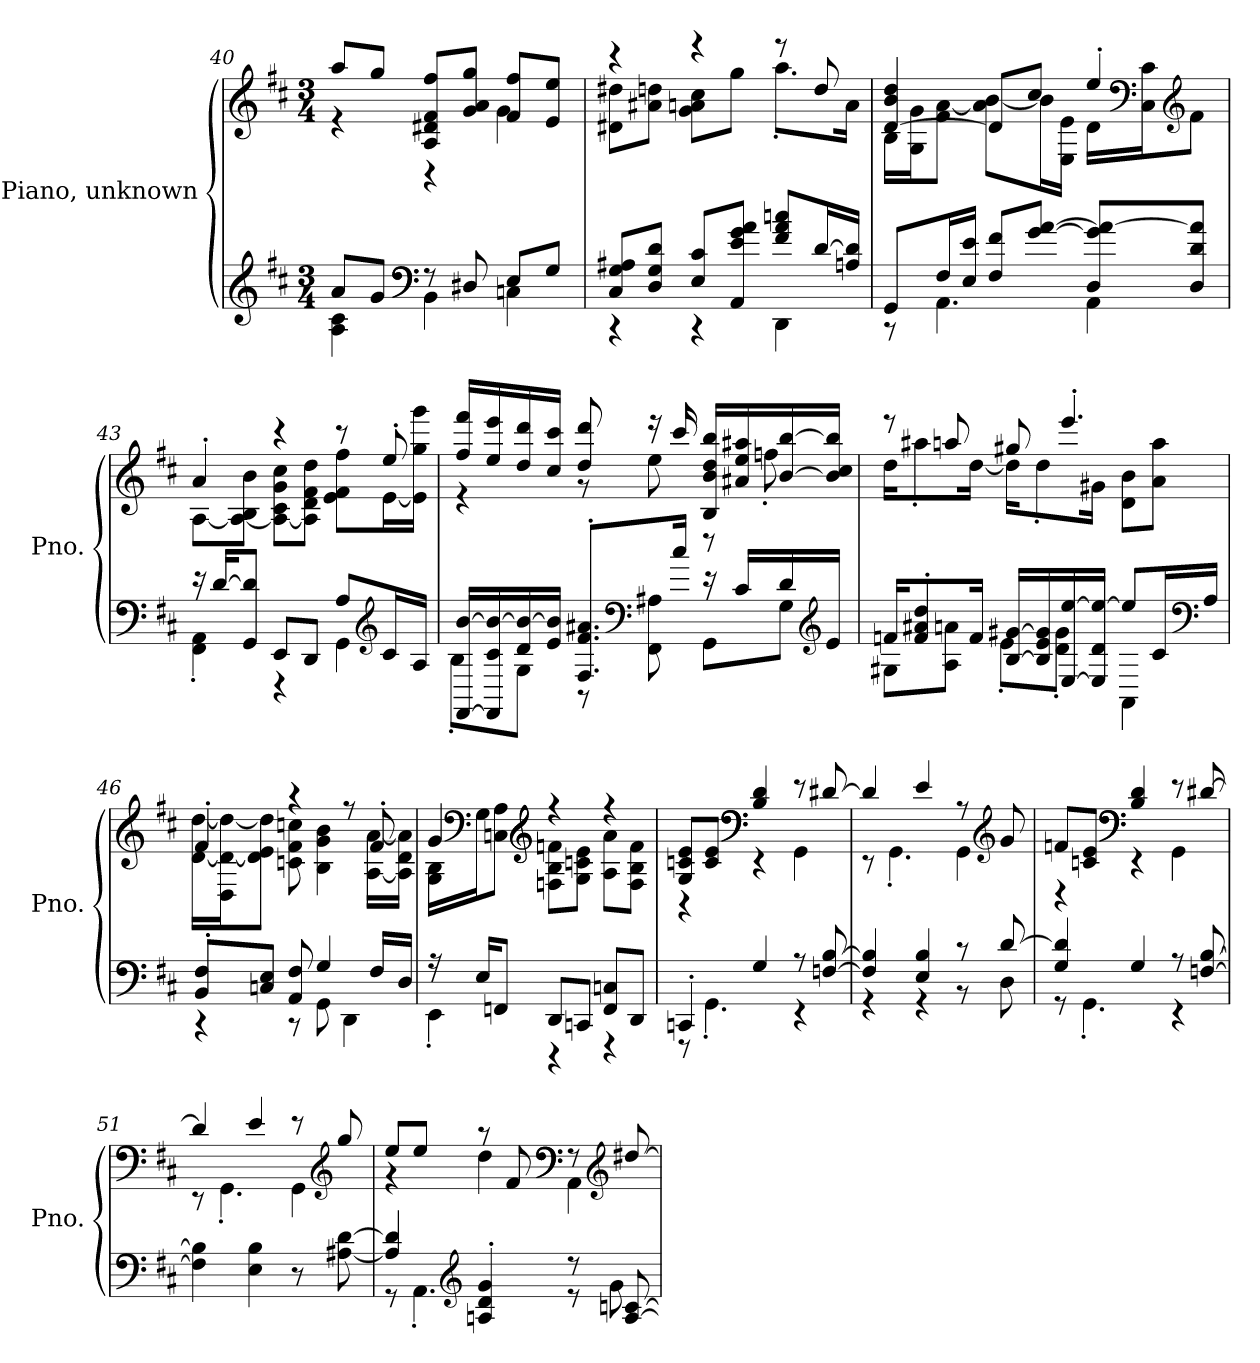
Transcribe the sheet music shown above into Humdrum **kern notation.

**kern	**kern
*part1	*part1
*staff2	*staff1
*I"Piano, unknown	*
*I'Pno.	*
*clefG2	*clefG2
*k[f#c#]	*k[f#c#]
*M3/4	*M3/4
=40	=40
*^	*^
8a/L	4A\ 4c#\	8aa/L	4r
8g/J	.	8gg/J	.
*clefF4	*	*	*
8r	4BB\	8A/ 8d#X/ 8f#/ 8ff#/L	4r
8D#X/	.	8g/ 8a/ 8gg/J	.
8E/L	4Cn\	8f#/ 8ff#/L	4g\
8G/J	.	8e/ 8ee/J	.
!!LO:LB:g=z	!!
=41	=41	=41	=41
8C#/ 8G/ 8A#X/L	4r	4r	8d#X\ 8dd#X\L
8D/ 8G/ 8d/J	.	.	8a#X\ 8ddn\J
8E/ 8c#/L	4r	4r	8g\ 8an\ 8cc#\L
8AA/ 8e/ 8g/ 8a/J	.	.	8gg\J
8f#/ 8a/ 8ccn/L	4DD\	8r	8.aa'\L
[16d/L	.	8dd/	.
16An/ 16d/]JJ	.	.	16a\Jk
=42	=42	=42	=42
8GG/L	8r	[4d/ 4b/ 4dd/	16B\LL
.	.	.	16G\ 16g\J
16F#/L	4.AA\	.	8f#\ [8a\J
16E/ 16e/JJ	.	.	.
8F#/ 8f#/L	.	8d/L]	8a\] [8b\L
[8g/ [8a/J	.	8cc#/J	16b\L]
.	.	.	16E\ 16e\JJ
8D/ 8g/] 8a/_L	4AA\	4ee'/	16d\LL
*	*	*clefF4	*
.	.	.	16C#\ 16c#\J
*	*	*clefG2	*
8D/ 8d/ 8a/]J	.	.	8f#\J
=43	=43	=43	=43
16r	4FF#\' 4AA\'	4a'/	[8A\L
[16d/KL	.	.	.
8GG/ 8d/]J	.	.	8A\_ 8B\ 8b\J
8EE/L	4r	4r	8A\_ 8c#\ 8g\ 8cc#\L
8DD/J	.	.	8A\] 8d\ 8f#\ 8dd\J
8A/L	4GG\	8r	8e\ 8f#\ 8ff#\L
*clefG2	*	*	*
16c#/L	.	8ee'/	[16e\L
16A/JJ	.	.	16e\] 16gg\ 16ggg\JJ
!!LO:LB:g=z	!!
=44	=44	=44	=44
[16FF#/ [16b/LL	8B'\L	16ff#/ 16fff#/LL	4r
16FF#/] 16c#/ 16b/_	.	16ee/ 16eee/	.
16d/ 16b/_	8G\J	16dd/ 16ddd/	.
16e/ 16b/]JJ	.	16cc#/ 16ccc#/JJ	.
8.F#/' 8.f#/' 8.a#X/'L	8r	8dd/ 8ddd/	8r
*clefF4	*	*	*
.	8FF#\ 8A#X\	16r	8ee\
16cc#/Jk	.	16ccc#/	.
16r	8GG\L	16B/ 16b/ 16dd/ 16bb/LL	8r
16c#/LL	.	16a#X/ 16ee/ 16aa#X/	.
16d/	8G\J	[16b/ [16bb/	8ffn'\
*clefG2	*	*	*
16e/JJ	.	16b/] 16cc#/ 16bb/]JJ	.
=45	=45	=45	=45
16fn/KL	8G#X\L	8r	16dd\KL
8f/' 8a#X/' 8dd/'	.	.	8aa#X'\
.	8A\ 8an\J	8aan/	.
16f/Jk	.	.	[16dd\Jk
[16B/ [16g#X/LL	8e'\L	8gg#X/	16dd\KL]
16B/] 16e/ 16g#/]	.	.	8dd'\
[16E/ [16ee/	8d\' 8g#\'J	4.eee'/	.
16E/] 16d/ 16ee/_JJ	.	.	16g#X\Jk
8ee/L]	4AA\	.	8d\ 8b\L
16c#/L	.	.	8a\ 8aa\J
*clefF4	*	*	*
16A/JJ	.	.	.
!!LO:LB:g=z	!!
=46	=46	=46	=46
8BB/' 8F#/'L	4r	4f#'/	[16d\ [16dd\LL
.	.	.	16D\ 16d\_ 16dd\_J
8Cn/ 8E/J	.	.	8d\] 8e\ 8dd\]J
8AA/ 8F#/	8r	4r	8cn\ 8f#\ 8ccn\
4G/	8GG\	.	4B\ 4g\ 4b\
.	4DD\	8r	.
16F#/LL	.	8f#'/	[16A\ [16a\LL
16D/JJ	.	.	16A\] 16d\ 16a\]JJ
=47	=47	=47	=47
16r	4EE'\	4g/	16G\ 16B\LL
*	*	*clefF4	*
16E/KL	.	.	16G\J
8FFn/J	.	.	8Cn\ 8A\J
*	*	*clefG2	*
8DD/L	4r	4r	8Fn\ 8B\ 8fn\L
8CCn/J	.	.	8G\ 8cn\ 8e\J
8FF/ 8Cn/L	4r	4r	8A\ 8a\L
8DD/J	.	.	8F\ 8B\ 8f\J
=48	=48	=48	=48
4CCn'/	8r	8G/ 8cn/ 8e/L	4r
.	4.GG'\	8c/ 8e/J	.
*	*	*clefF4	*
4G/	.	4B/ 4d/	4r
8r	4r	8r	4GG\
[8Fn/ [8B/	.	[8d#X/	.
!!LO:PB:g=z	!!
=49	=49	=49	=49
4F/] 4B/]	4r	4d#/]	8r
.	.	.	4.GG'\
4E/ 4B/	4r	4e/	.
8r	8r	8r	4GG\
*	*	*clefG2	*
[8d/	8D\	8g/	.
=50	=50	=50	=50
4G/ 4d/]	8r	8fn/L	4r
.	4.GG'\	8cn/ 8e/J	.
*	*	*clefF4	*
4G/	.	4B/ 4d/	4r
8r	4r	8r	4GG\
[8Fn/ [8B/	.	[8d#X/	.
*v	*v	*	*
=51	=51	=51
4F\] 4B\]	4d#/]	8r
.	.	4.GG'\
4E\ 4B\	4e/	.
8r	8r	4GG\
*	*clefG2	*
[8A#X\ [8d\	8gg/	.
=52	=52	=52
*^	*	*
4A#/] 4d/]	8r	8ee/L	4r
.	4.AA'\	8ee/J	.
*clefG2	*	*	*
4An/' 4d/' 4g/'	.	8r	4dd\
.	.	8f#/	.
*	*	*clefF4	*
8r	8r	8r	4AA\
*	*	*clefG2	*
[8A/ [8cn/	8g\	[8dd#X/	.
*v	*v	*	*
*	*v	*v
=	=
*-	*-
